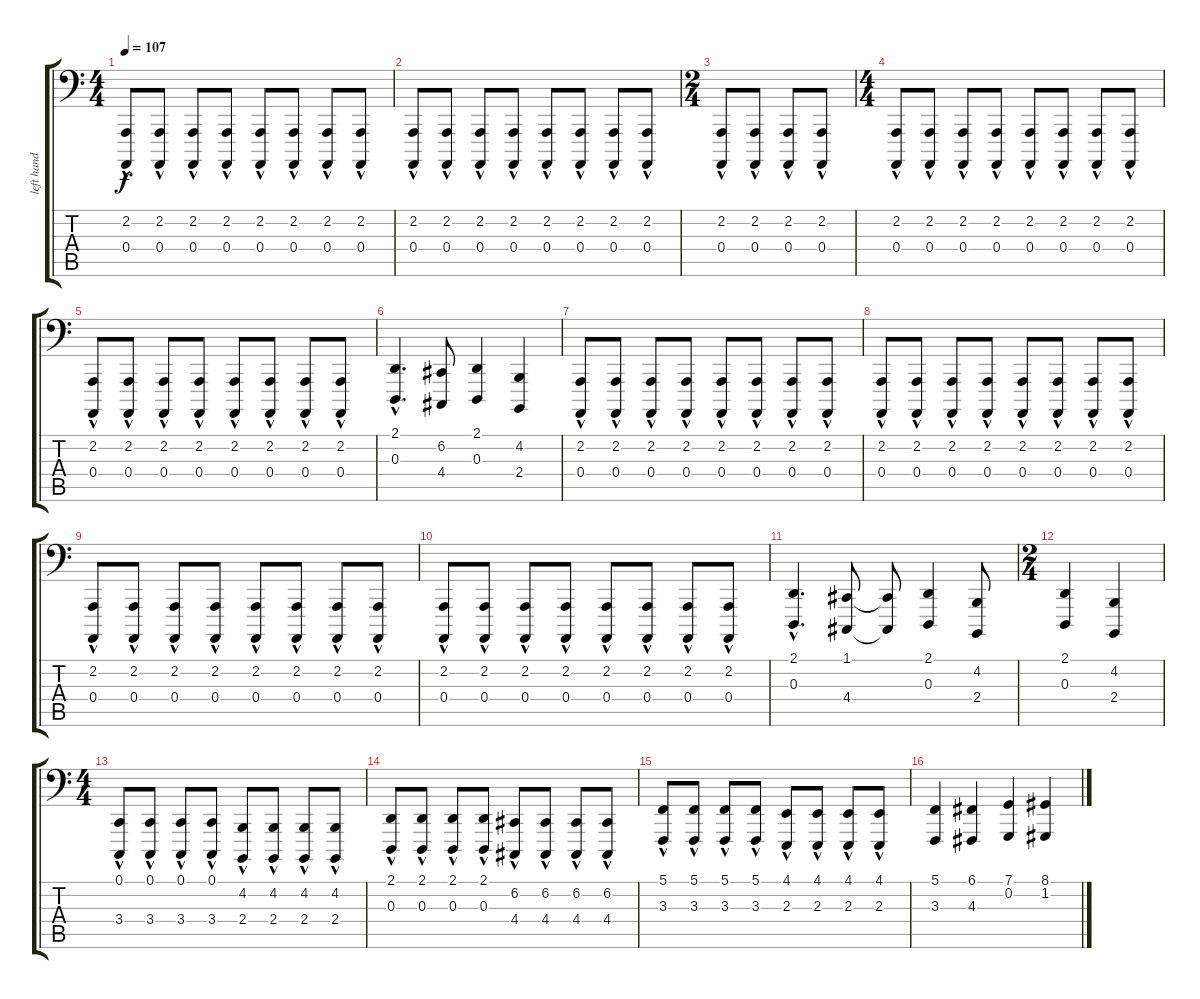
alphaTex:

\track ("left hand piano" "left hand ") {instrument acousticgrandpiano}
\staff {score tabs}
\tuning (C2 G1 D1 A0 E0 B-1) {hide}
\ts (4 4)
\tempo 107
\clef f4
\ks c
(2.2{hac} 0.4{hac}).8{dy f} (2.2{hac} 0.4{hac}).8 (2.2{hac} 0.4{hac}).8 (2.2{hac} 0.4{hac}).8 (2.2{hac} 0.4{hac}).8 (2.2{hac} 0.4{hac}).8 (2.2{hac} 0.4{hac}).8 (2.2{hac} 0.4{hac}).8 |
(2.2{hac} 0.4{hac}).8 (2.2{hac} 0.4{hac}).8 (2.2{hac} 0.4{hac}).8 (2.2{hac} 0.4{hac}).8 (2.2{hac} 0.4{hac}).8 (2.2{hac} 0.4{hac}).8 (2.2{hac} 0.4{hac}).8 (2.2{hac} 0.4{hac}).8 |
\ts (2 4)
(2.2{hac} 0.4{hac}).8 (2.2{hac} 0.4{hac}).8 (2.2{hac} 0.4{hac}).8 (2.2{hac} 0.4{hac}).8 |
\ts (4 4)
(2.2{hac} 0.4{hac}).8 (2.2{hac} 0.4{hac}).8 (2.2{hac} 0.4{hac}).8 (2.2{hac} 0.4{hac}).8 (2.2{hac} 0.4{hac}).8 (2.2{hac} 0.4{hac}).8 (2.2{hac} 0.4{hac}).8 (2.2{hac} 0.4{hac}).8 |
(2.2{hac} 0.4{hac}).8 (2.2{hac} 0.4{hac}).8 (2.2{hac} 0.4{hac}).8 (2.2{hac} 0.4{hac}).8 (2.2{hac} 0.4{hac}).8 (2.2{hac} 0.4{hac}).8 (2.2{hac} 0.4{hac}).8 (2.2{hac} 0.4{hac}).8 |
(2.1{hac} 0.3{hac}).4{d} (6.2 4.4).8 (2.1 0.3).4 (4.2 2.4).4 |
(2.2{hac} 0.4{hac}).8 (2.2{hac} 0.4{hac}).8 (2.2{hac} 0.4{hac}).8 (2.2{hac} 0.4{hac}).8 (2.2{hac} 0.4{hac}).8 (2.2{hac} 0.4{hac}).8 (2.2{hac} 0.4{hac}).8 (2.2{hac} 0.4{hac}).8 |
(2.2{hac} 0.4{hac}).8 (2.2{hac} 0.4{hac}).8 (2.2{hac} 0.4{hac}).8 (2.2{hac} 0.4{hac}).8 (2.2{hac} 0.4{hac}).8 (2.2{hac} 0.4{hac}).8 (2.2{hac} 0.4{hac}).8 (2.2{hac} 0.4{hac}).8 |
(2.2{hac} 0.4{hac}).8 (2.2{hac} 0.4{hac}).8 (2.2{hac} 0.4{hac}).8 (2.2{hac} 0.4{hac}).8 (2.2{hac} 0.4{hac}).8 (2.2{hac} 0.4{hac}).8 (2.2{hac} 0.4{hac}).8 (2.2{hac} 0.4{hac}).8 |
(2.2{hac} 0.4{hac}).8 (2.2{hac} 0.4{hac}).8 (2.2{hac} 0.4{hac}).8 (2.2{hac} 0.4{hac}).8 (2.2{hac} 0.4{hac}).8 (2.2{hac} 0.4{hac}).8 (2.2{hac} 0.4{hac}).8 (2.2{hac} 0.4{hac}).8 |
(2.1{hac} 0.3{hac}).4{d} (1.1 4.4).8 (1.1{t} 4.4{t}).8 (2.1 0.3).4 (4.2 2.4).8 |
\ts (2 4)
(2.1 0.3).4 (4.2 2.4).4 |
\ts (4 4)
(0.1{hac} 3.4{hac}).8 (0.1{hac} 3.4{hac}).8 (0.1{hac} 3.4{hac}).8 (0.1{hac} 3.4{hac}).8 (4.2{hac} 2.4{hac}).8 (4.2{hac} 2.4{hac}).8 (4.2{hac} 2.4{hac}).8 (4.2{hac} 2.4{hac}).8 |
(2.1{hac} 0.3{hac}).8 (2.1{hac} 0.3{hac}).8 (2.1{hac} 0.3{hac}).8 (2.1{hac} 0.3{hac}).8 (6.2{hac} 4.4{hac}).8 (6.2{hac} 4.4{hac}).8 (6.2{hac} 4.4{hac}).8 (6.2{hac} 4.4{hac}).8 |
(5.1{hac} 3.3{hac}).8 (5.1{hac} 3.3{hac}).8 (5.1{hac} 3.3{hac}).8 (5.1{hac} 3.3{hac}).8 (4.1{hac} 2.3{hac}).8 (4.1{hac} 2.3{hac}).8 (4.1{hac} 2.3{hac}).8 (4.1{hac} 2.3{hac}).8 |
(5.1 3.3).4 (6.1 4.3).4 (7.1 0.2).4 (8.1 1.2).4
